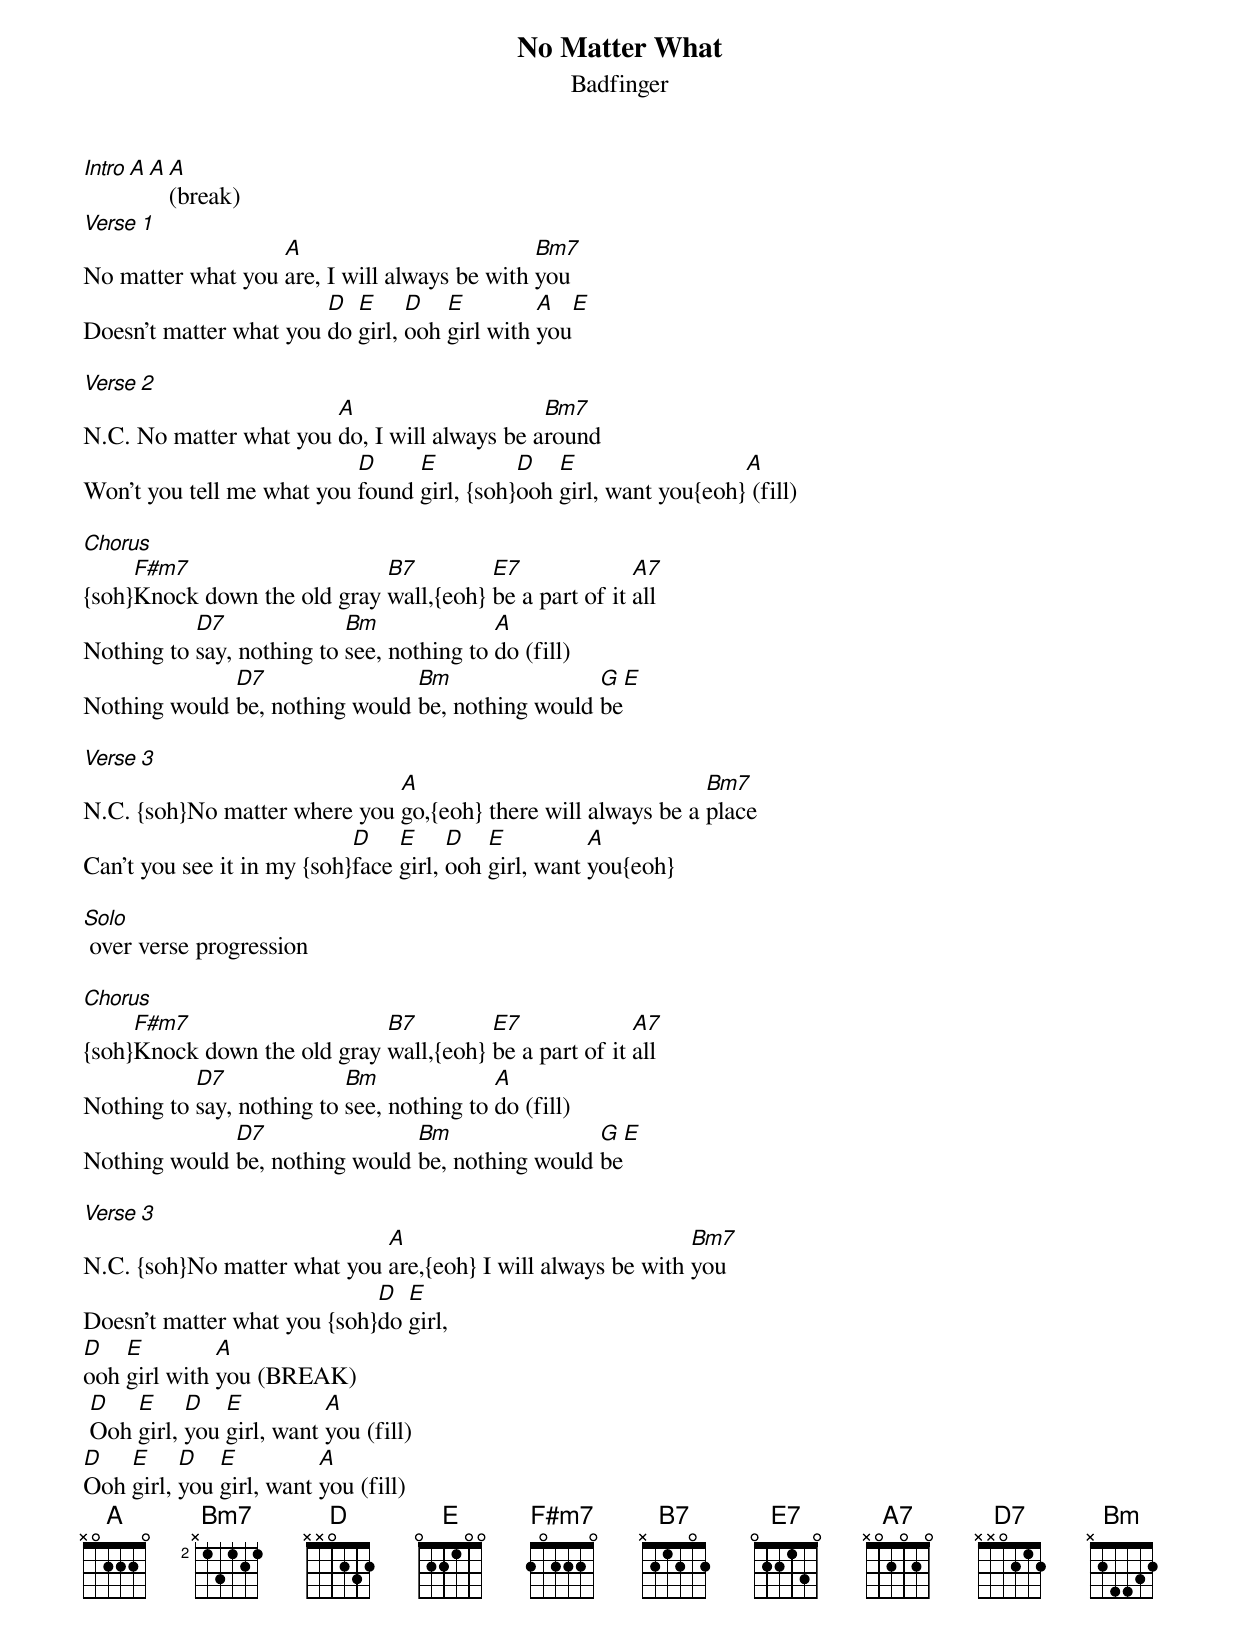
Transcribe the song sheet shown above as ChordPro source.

{title:No Matter What}
{subtitle:Badfinger}
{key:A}
[Intro][A][A][A](break)
[Verse 1]
No matter what you [A]are, I will always be with [Bm7]you
Doesn't matter what you [D]do [E]girl, [D]ooh [E]girl with [A]you[E]

[Verse 2]
N.C. No matter what you [A]do, I will always be a[Bm7]round
Won't you tell me what you [D]found [E]girl, {soh}[D]ooh [E]girl, want you{eoh}[A] (fill)

[Chorus]
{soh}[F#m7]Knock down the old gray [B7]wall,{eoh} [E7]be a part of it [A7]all
Nothing to [D7]say, nothing to [Bm]see, nothing to [A]do (fill)
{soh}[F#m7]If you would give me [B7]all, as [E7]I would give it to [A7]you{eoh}
Nothing would [D7]be, nothing would [Bm]be, nothing would [G]be[E]

[Verse 3]
N.C. {soh}No matter where you [A]go,{eoh} there will always be a [Bm7]place
Can't you see it in my {soh}[D]face [E]girl, [D]ooh [E]girl, want [A]you{eoh}

[Solo] over verse progression

[Chorus]
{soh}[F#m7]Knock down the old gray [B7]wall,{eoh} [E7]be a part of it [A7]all
Nothing to [D7]say, nothing to [Bm]see, nothing to [A]do (fill)
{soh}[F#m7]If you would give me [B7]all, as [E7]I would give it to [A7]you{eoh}
Nothing would [D7]be, nothing would [Bm]be, nothing would [G]be[E]

[Verse 3]
N.C. {soh}No matter what you [A]are,{eoh} I will always be with [Bm7]you
Doesn't matter what you {soh}[D]do [E]girl,
[D]ooh [E]girl with [A]you (BREAK)
 [D]Ooh [E]girl, [D]you [E]girl, want [A]you (fill)
[D]Ooh [E]girl, [D]you [E]girl, want [A]you (fill)
